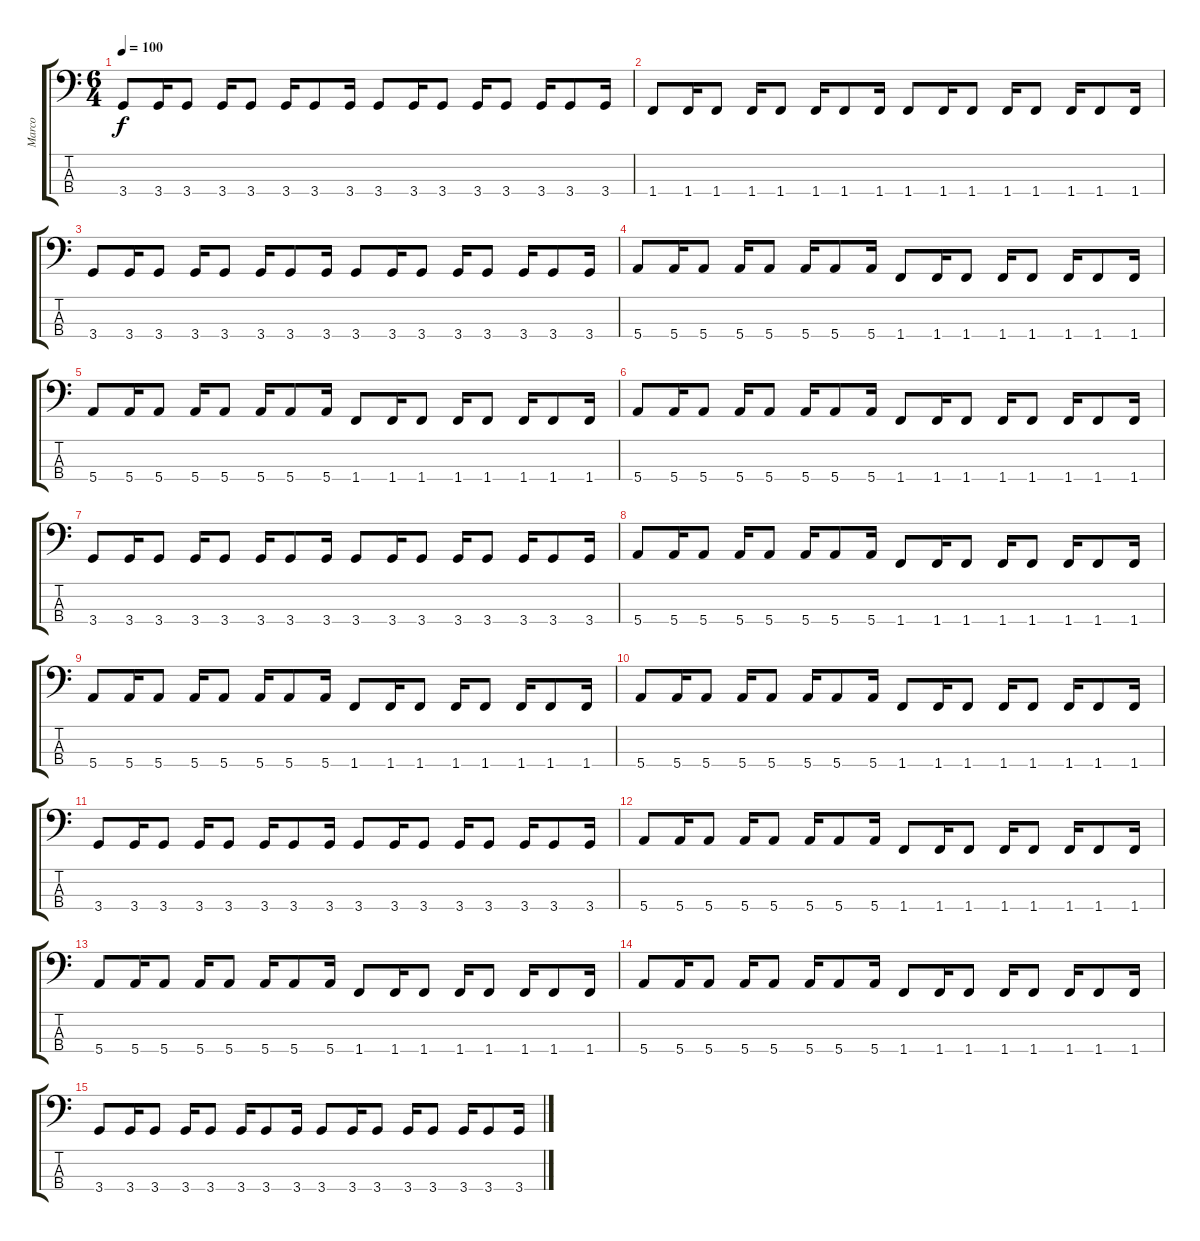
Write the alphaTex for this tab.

\track ("Marco" "Marco") {instrument acousticbass}
\staff {score tabs}
\tuning (G2 D2 A1 E1) {hide}
\ts (6 4)
\tempo 100
\clef f4
\ks c
3.4.8{dy f} 3.4.16 3.4.8 3.4.16 3.4.8 3.4.16 3.4.8 3.4.16 3.4.8 3.4.16 3.4.8 3.4.16 3.4.8 3.4.16 3.4.8 3.4.16 |
1.4.8 1.4.16 1.4.8 1.4.16 1.4.8 1.4.16 1.4.8 1.4.16 1.4.8 1.4.16 1.4.8 1.4.16 1.4.8 1.4.16 1.4.8 1.4.16 |
3.4.8 3.4.16 3.4.8 3.4.16 3.4.8 3.4.16 3.4.8 3.4.16 3.4.8 3.4.16 3.4.8 3.4.16 3.4.8 3.4.16 3.4.8 3.4.16 |
5.4.8 5.4.16 5.4.8 5.4.16 5.4.8 5.4.16 5.4.8 5.4.16 1.4.8 1.4.16 1.4.8 1.4.16 1.4.8 1.4.16 1.4.8 1.4.16 |
5.4.8 5.4.16 5.4.8 5.4.16 5.4.8 5.4.16 5.4.8 5.4.16 1.4.8 1.4.16 1.4.8 1.4.16 1.4.8 1.4.16 1.4.8 1.4.16 |
5.4.8 5.4.16 5.4.8 5.4.16 5.4.8 5.4.16 5.4.8 5.4.16 1.4.8 1.4.16 1.4.8 1.4.16 1.4.8 1.4.16 1.4.8 1.4.16 |
3.4.8 3.4.16 3.4.8 3.4.16 3.4.8 3.4.16 3.4.8 3.4.16 3.4.8 3.4.16 3.4.8 3.4.16 3.4.8 3.4.16 3.4.8 3.4.16 |
5.4.8 5.4.16 5.4.8 5.4.16 5.4.8 5.4.16 5.4.8 5.4.16 1.4.8 1.4.16 1.4.8 1.4.16 1.4.8 1.4.16 1.4.8 1.4.16 |
5.4.8 5.4.16 5.4.8 5.4.16 5.4.8 5.4.16 5.4.8 5.4.16 1.4.8 1.4.16 1.4.8 1.4.16 1.4.8 1.4.16 1.4.8 1.4.16 |
5.4.8 5.4.16 5.4.8 5.4.16 5.4.8 5.4.16 5.4.8 5.4.16 1.4.8 1.4.16 1.4.8 1.4.16 1.4.8 1.4.16 1.4.8 1.4.16 |
3.4.8 3.4.16 3.4.8 3.4.16 3.4.8 3.4.16 3.4.8 3.4.16 3.4.8 3.4.16 3.4.8 3.4.16 3.4.8 3.4.16 3.4.8 3.4.16 |
5.4.8 5.4.16 5.4.8 5.4.16 5.4.8 5.4.16 5.4.8 5.4.16 1.4.8 1.4.16 1.4.8 1.4.16 1.4.8 1.4.16 1.4.8 1.4.16 |
5.4.8 5.4.16 5.4.8 5.4.16 5.4.8 5.4.16 5.4.8 5.4.16 1.4.8 1.4.16 1.4.8 1.4.16 1.4.8 1.4.16 1.4.8 1.4.16 |
5.4.8 5.4.16 5.4.8 5.4.16 5.4.8 5.4.16 5.4.8 5.4.16 1.4.8 1.4.16 1.4.8 1.4.16 1.4.8 1.4.16 1.4.8 1.4.16 |
3.4.8 3.4.16 3.4.8 3.4.16 3.4.8 3.4.16 3.4.8 3.4.16 3.4.8 3.4.16 3.4.8 3.4.16 3.4.8 3.4.16 3.4.8 3.4.16
